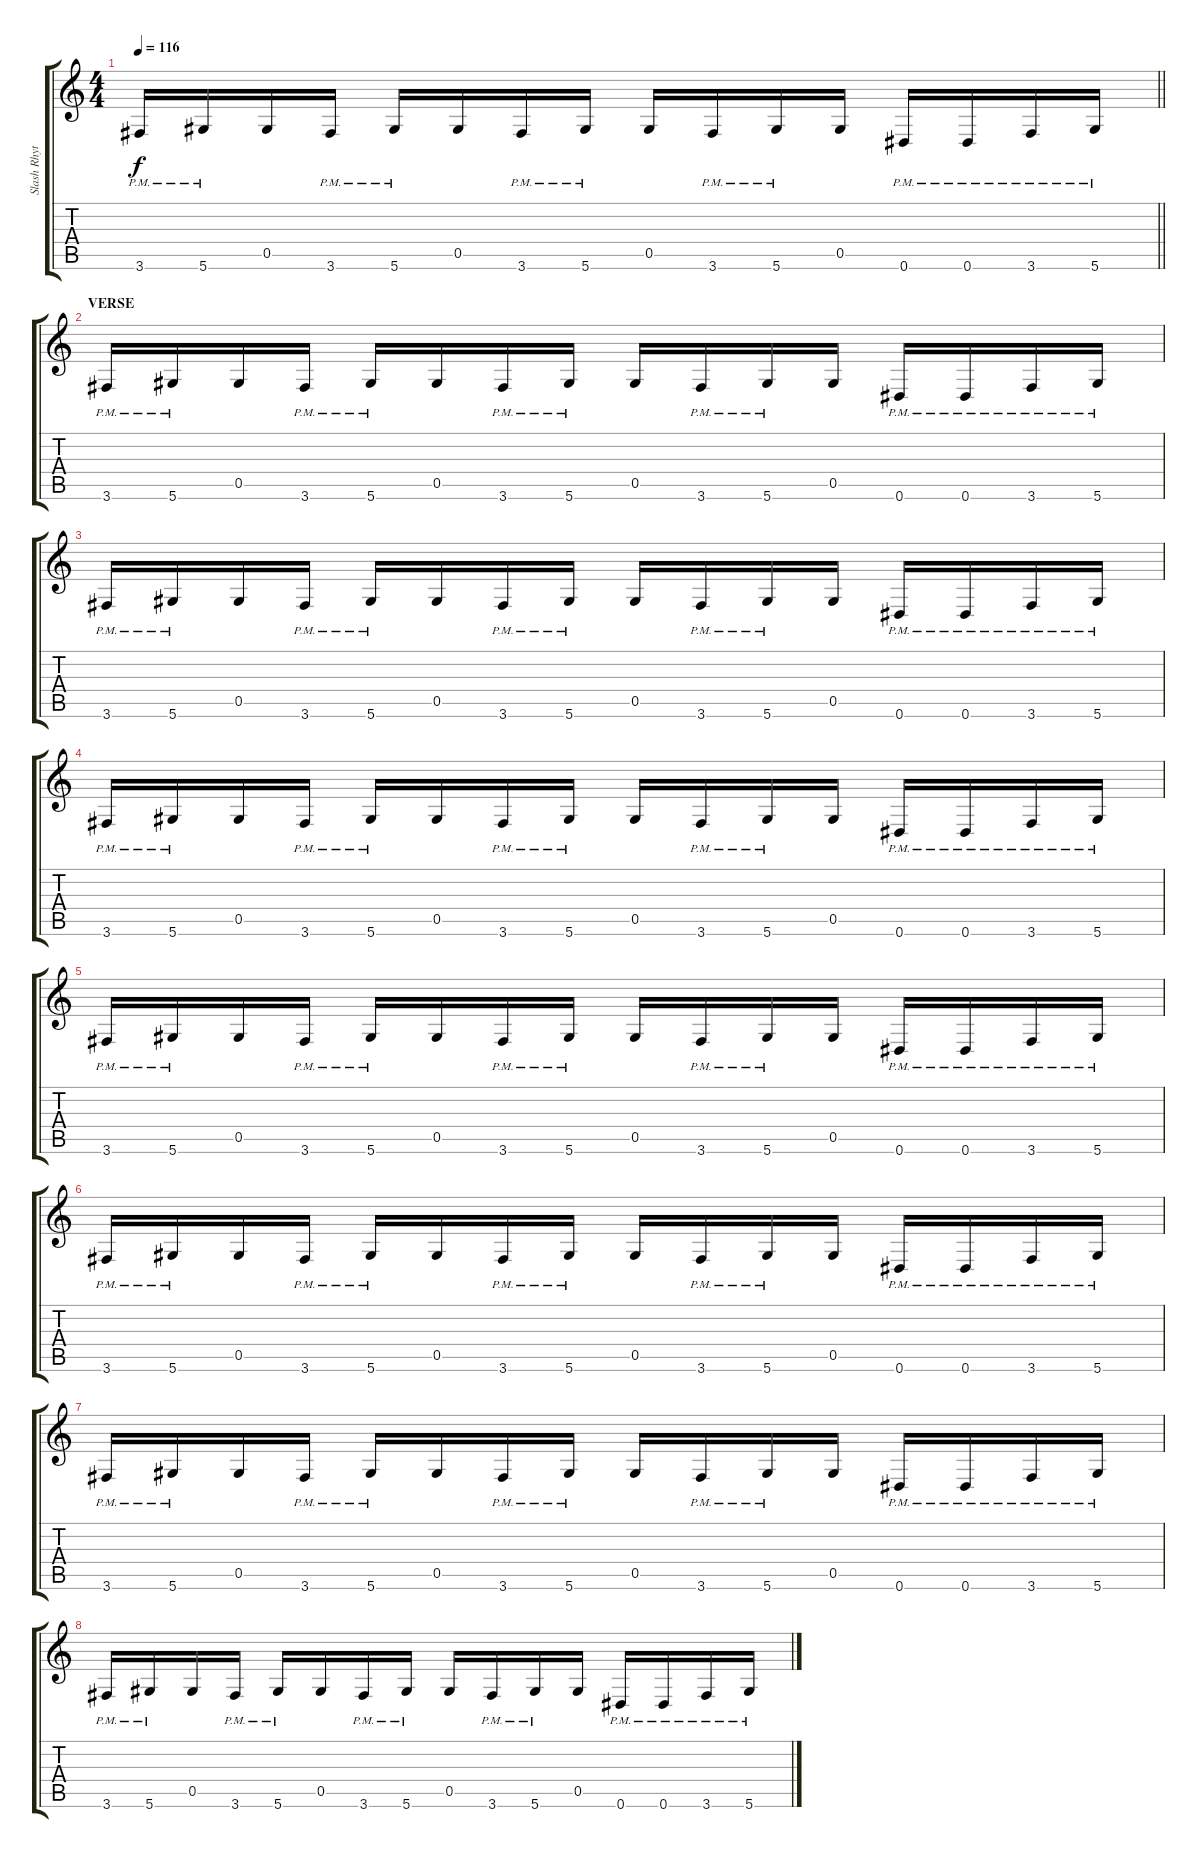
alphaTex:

\track ("Slash Rhythm" "Slash Rhyt") {instrument electricguitarclean}
\staff {score tabs}
\tuning (Eb4 Bb3 Gb3 Db3 Ab2 Eb2) {hide}
\ts (4 4)
\tempo 116
\clef g2
\barLineRight lightlight
\ks c
3.6{pm}.16{dy f} 5.6{pm}.16 0.5.16 3.6{pm}.16 5.6{pm}.16 0.5.16 3.6{pm}.16 5.6{pm}.16 0.5.16 3.6{pm}.16 5.6{pm}.16 0.5.16 0.6{pm}.16 0.6{pm}.16 3.6{pm}.16 5.6{pm}.16 |
\section ("" "VERSE")
3.6{pm}.16 5.6{pm}.16 0.5.16 3.6{pm}.16 5.6{pm}.16 0.5.16 3.6{pm}.16 5.6{pm}.16 0.5.16 3.6{pm}.16 5.6{pm}.16 0.5.16 0.6{pm}.16 0.6{pm}.16 3.6{pm}.16 5.6{pm}.16 |
3.6{pm}.16 5.6{pm}.16 0.5.16 3.6{pm}.16 5.6{pm}.16 0.5.16 3.6{pm}.16 5.6{pm}.16 0.5.16 3.6{pm}.16 5.6{pm}.16 0.5.16 0.6{pm}.16 0.6{pm}.16 3.6{pm}.16 5.6{pm}.16 |
3.6{pm}.16 5.6{pm}.16 0.5.16 3.6{pm}.16 5.6{pm}.16 0.5.16 3.6{pm}.16 5.6{pm}.16 0.5.16 3.6{pm}.16 5.6{pm}.16 0.5.16 0.6{pm}.16 0.6{pm}.16 3.6{pm}.16 5.6{pm}.16 |
3.6{pm}.16 5.6{pm}.16 0.5.16 3.6{pm}.16 5.6{pm}.16 0.5.16 3.6{pm}.16 5.6{pm}.16 0.5.16 3.6{pm}.16 5.6{pm}.16 0.5.16 0.6{pm}.16 0.6{pm}.16 3.6{pm}.16 5.6{pm}.16 |
3.6{pm}.16 5.6{pm}.16 0.5.16 3.6{pm}.16 5.6{pm}.16 0.5.16 3.6{pm}.16 5.6{pm}.16 0.5.16 3.6{pm}.16 5.6{pm}.16 0.5.16 0.6{pm}.16 0.6{pm}.16 3.6{pm}.16 5.6{pm}.16 |
3.6{pm}.16 5.6{pm}.16 0.5.16 3.6{pm}.16 5.6{pm}.16 0.5.16 3.6{pm}.16 5.6{pm}.16 0.5.16 3.6{pm}.16 5.6{pm}.16 0.5.16 0.6{pm}.16 0.6{pm}.16 3.6{pm}.16 5.6{pm}.16 |
3.6{pm}.16 5.6{pm}.16 0.5.16 3.6{pm}.16 5.6{pm}.16 0.5.16 3.6{pm}.16 5.6{pm}.16 0.5.16 3.6{pm}.16 5.6{pm}.16 0.5.16 0.6{pm}.16 0.6{pm}.16 3.6{pm}.16 5.6{pm}.16
